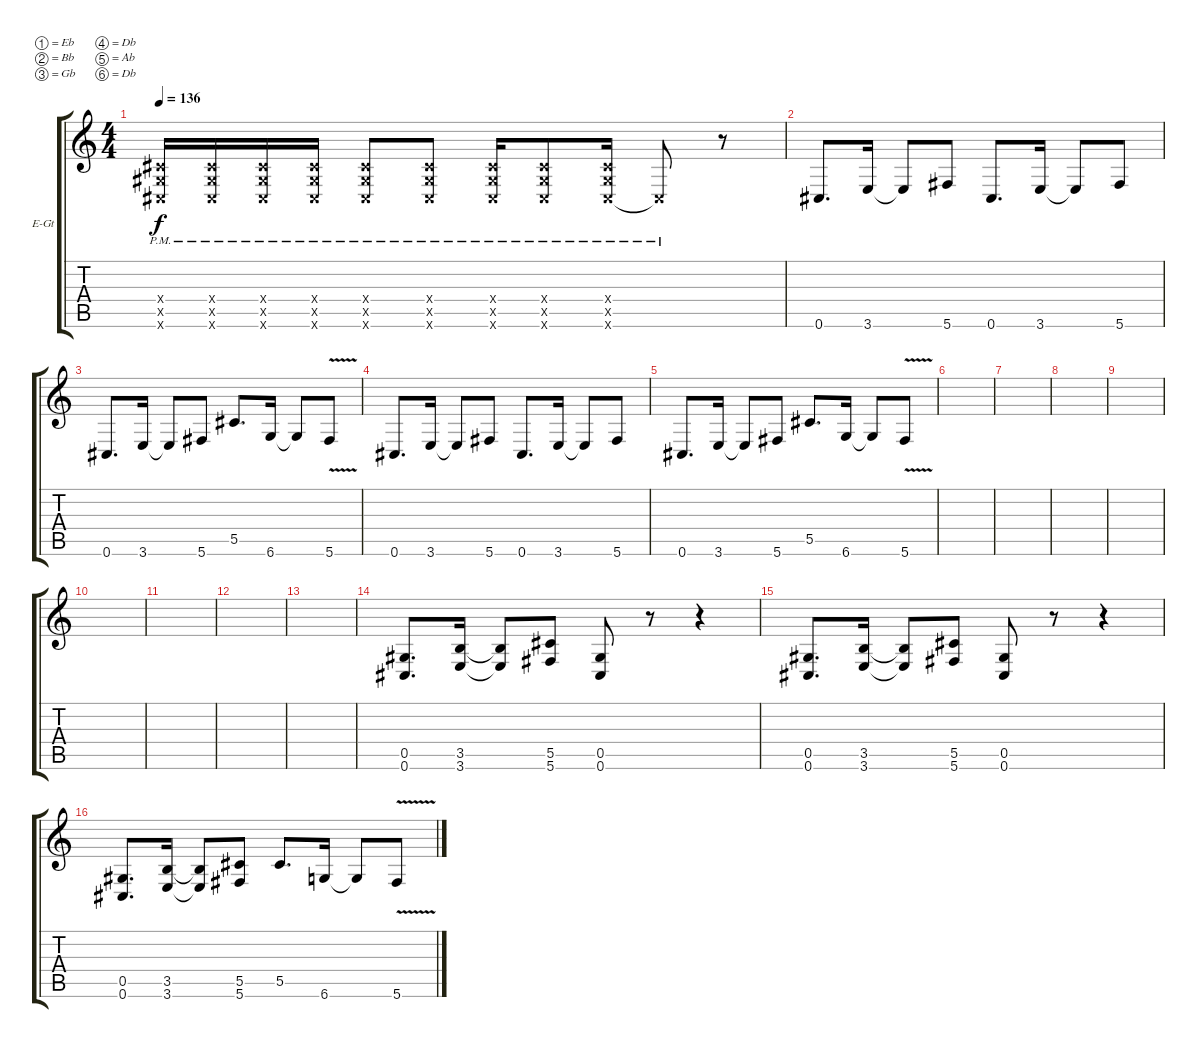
\defaultSystemsLayout 4
\bracketExtendMode groupsimilarinstruments
\firstSystemTrackNameOrientation horizontal
\otherSystemsTrackNameOrientation horizontal
\track ("James Hetfield (Dist Gtr.)" "E-Gt") {instrument distortionguitar}
\staff {score tabs}
\tuning (Eb4 Bb3 Gb3 Db3 Ab2 Db2)
\ts (4 4)
\tempo 136
\clef g2
\ks c
(0.6{pm x} 0.5{x} 0.4{x}).16{dy f} (0.6{pm x} 0.5{x} 0.4{x}).16 (0.6{pm x} 0.5{x} 0.4{x}).16 (0.6{pm x} 0.5{x} 0.4{x}).16 (0.6{pm x} 0.5{x} 0.4{x}).8 (0.6{pm x} 0.5{x} 0.4{x}).8 (0.6{pm x} 0.5{x} 0.4{x}).16 (0.6{pm x} 0.5{x} 0.4{x}).8 (0.6{pm x} 0.5{x} 0.4{x}).16 0.6{pm x t}.8 r.8 |
0.6.8{d} 3.6.16 3.6{t}.8 5.6.8 0.6.8{d} 3.6.16 3.6{t}.8 5.6.8 |
0.6.8{d} 3.6.16 3.6{t}.8 5.6.8 5.5.8{d} 6.6.16 6.6{t}.8 5.6{v}.8 |
0.6.8{d} 3.6.16 3.6{t}.8 5.6.8 0.6.8{d} 3.6.16 3.6{t}.8 5.6.8 |
0.6.8{d} 3.6.16 3.6{t}.8 5.6.8 5.5.8{d} 6.6.16 6.6{t}.8 5.6{v}.8 |
|
|
|
|
|
|
|
|
(0.6 0.5).8{d} (3.5 3.6).16 (3.6{t} 3.5{t}).8 (5.6 5.5).8 (0.6 0.5).8 r.8 r.4 |
(0.6 0.5).8{d} (3.5 3.6).16 (3.6{t} 3.5{t}).8 (5.6 5.5).8 (0.6 0.5).8 r.8 r.4 |
(0.6 0.5).8{d} (3.5 3.6).16 (3.6{t} 3.5{t}).8 (5.6 5.5).8 5.5.8{d} 6.6.16 6.6{t}.8 5.6{v}.8
